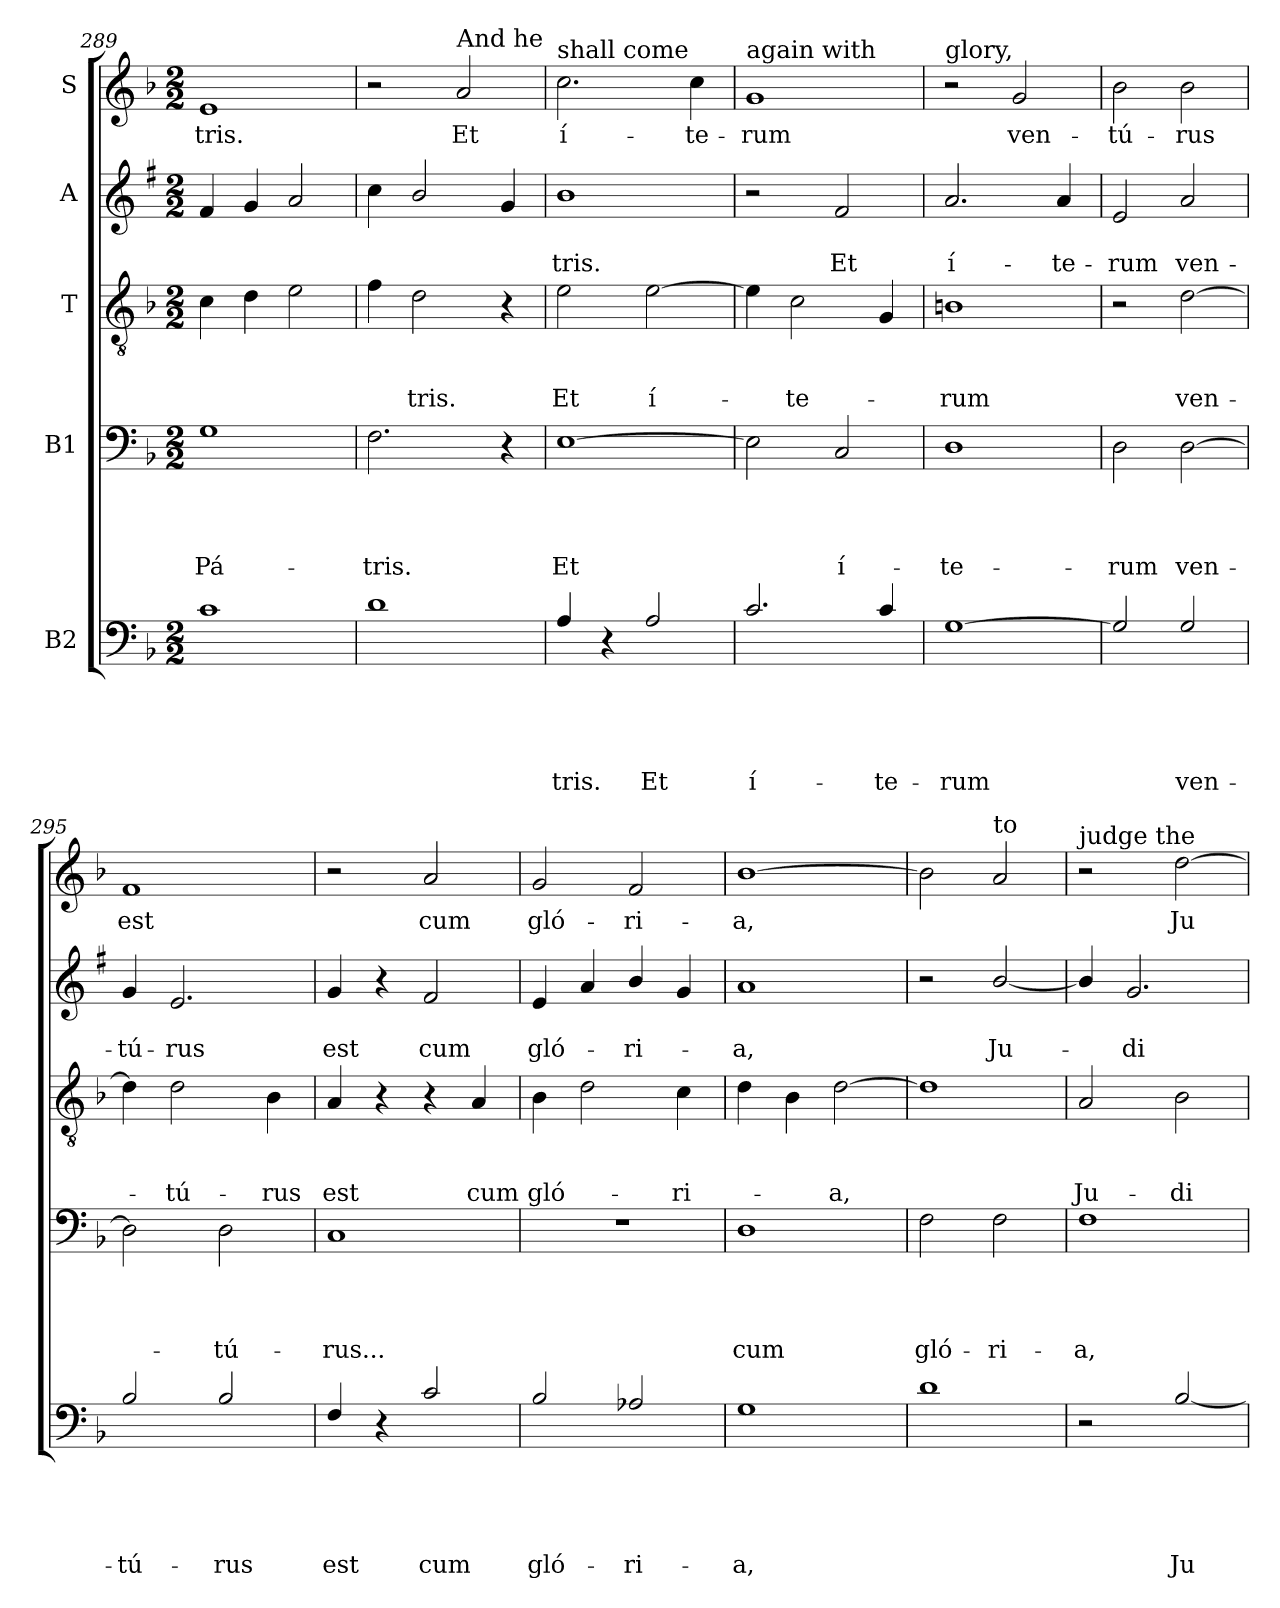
**kern	**text	**text	**text	**text	**text	**kern	**text	**text	**text	**text	**kern	**text	**text	**text	**kern	**text	**text	**kern	**text
*part5	*part5	*part5	*part5	*part5	*part5	*part4	*part4	*part4	*part4	*part4	*part3	*part3	*part3	*part3	*part2	*part2	*part2	*part1	*part1
*staff5	*staff5	*staff5	*staff5	*staff5	*staff5	*staff4	*staff4	*staff4	*staff4	*staff4	*staff3	*staff3	*staff3	*staff3	*staff2	*staff2	*staff2	*staff1	*staff1
*I"B2	*	*	*	*	*	*I"B1	*	*	*	*	*I"T	*	*	*	*I"A	*	*	*I"S	*
*clefF4	*	*	*	*	*	*clefF4	*	*	*	*	*clefGv2	*	*	*	*clefG2	*	*	*clefG2	*
*ITrd7c12	*	*	*	*	*	*	*	*	*	*	*	*	*	*	*ITrd1c2	*	*	*	*
*k[b-]	*	*	*	*	*	*k[b-]	*	*	*	*	*k[b-]	*	*	*	*k[b-]	*	*	*k[b-]	*
*F:	*	*	*	*	*	*F:	*	*	*	*	*F:	*	*	*	*F:	*	*	*F:	*
*M2/2	*	*	*	*	*	*M2/2	*	*	*	*	*M2/2	*	*	*	*M2/2	*	*	*M2/2	*
=289	=289	=289	=289	=289	=289	=289	=289	=289	=289	=289	=289	=289	=289	=289	=289	=289	=289	=289	=289
!	!	!	!	!	!	!	!	!	!	!LO:LY:b	!	!	!	!	!	!	!	!	!LO:LY:b
1C	.	.	.	.	.	1G	.	.	.	Pá-	4c\	.	.	.	4e/	.	.	1e	-tris.
.	.	.	.	.	.	.	.	.	.	.	4d\	.	.	.	4f/	.	.	.	.
.	.	.	.	.	.	.	.	.	.	.	2e\	.	.	.	2g/	.	.	.	.
!!LO:PB:g=z
=290	=290	=290	=290	=290	=290	=290	=290	=290	=290	=290	=290	=290	=290	=290	=290	=290	=290	=290	=290
!	!	!	!	!	!	!	!	!	!	!LO:LY:b	!	!	!	!	!	!	!	!	!
1D	.	.	.	.	.	2.F\	.	.	.	-tris.	4f\	.	.	.	4b-\	.	.	2r	.
!	!	!	!	!	!	!	!	!	!	!	!	!	!	!LO:LY:b	!	!	!	!	!
.	.	.	.	.	.	.	.	.	.	.	2d\	.	.	-tris.	2a/	.	.	.	.
!	!	!	!	!	!	!	!	!	!	!	!	!	!	!	!	!	!	!LO:TX:a:t=And he	!
!	!	!	!	!	!	!	!	!	!	!	!	!	!	!	!	!	!	!	!LO:LY:b
.	.	.	.	.	.	.	.	.	.	.	.	.	.	.	.	.	.	2a/	Et
.	.	.	.	.	.	4r	.	.	.	.	4r	.	.	.	4f/	.	.	.	.
=291	=291	=291	=291	=291	=291	=291	=291	=291	=291	=291	=291	=291	=291	=291	=291	=291	=291	=291	=291
!	!	!	!	!	!	!	!	!	!	!	!	!	!	!	!	!	!	!LO:TX:a:t=shall come	!
!	!	!	!	!	!LO:LY:b	!	!	!	!	!LO:LY:b	!	!	!	!LO:LY:b	!	!	!LO:LY:b	!	!LO:LY:b
4AA/	.	.	.	.	-tris.	[1E	.	.	.	Et	2e\	.	.	Et	1a	.	-tris.	2.cc\	í-
4r	.	.	.	.	.	.	.	.	.	.	.	.	.	.	.	.	.	.	.
!	!	!	!	!	!LO:LY:b	!	!	!	!	!	!	!	!	!LO:LY:b	!	!	!	!	!
2AA/	.	.	.	.	Et	.	.	.	.	.	[2e\	.	.	í-	.	.	.	.	.
!	!	!	!	!	!	!	!	!	!	!	!	!	!	!	!	!	!	!	!LO:LY:b
.	.	.	.	.	.	.	.	.	.	.	.	.	.	.	.	.	.	4cc\	-te-
=292	=292	=292	=292	=292	=292	=292	=292	=292	=292	=292	=292	=292	=292	=292	=292	=292	=292	=292	=292
!	!	!	!	!	!	!	!	!	!	!	!	!	!	!	!	!	!	!LO:TX:a:t=again with	!
!	!	!	!	!	!LO:LY:b	!	!	!	!	!	!	!	!	!	!	!	!	!	!LO:LY:b
2.C/	.	.	.	.	í-	2E\]	.	.	.	.	4e\]	.	.	.	2r	.	.	1g	-rum
!	!	!	!	!	!	!	!	!	!	!	!	!	!	!LO:LY:b	!	!	!	!	!
.	.	.	.	.	.	.	.	.	.	.	2c\	.	.	-te-	.	.	.	.	.
!	!	!	!	!	!	!	!	!	!	!LO:LY:b	!	!	!	!	!	!	!LO:LY:b	!	!
.	.	.	.	.	.	2C/	.	.	.	í-	.	.	.	.	2e/	.	Et	.	.
!	!	!	!	!	!LO:LY:b	!	!	!	!	!	!	!	!	!	!	!	!	!	!
4C/	.	.	.	.	-te-	.	.	.	.	.	4G/	.	.	.	.	.	.	.	.
=293	=293	=293	=293	=293	=293	=293	=293	=293	=293	=293	=293	=293	=293	=293	=293	=293	=293	=293	=293
!	!	!	!	!	!	!	!	!	!	!	!	!	!	!	!	!	!	!LO:TX:a:t=glory,	!
!	!	!	!	!	!LO:LY:b	!	!	!	!	!LO:LY:b	!	!	!	!LO:LY:b	!	!	!LO:LY:b	!	!
[1GG	.	.	.	.	-rum	1D	.	.	.	-te-	1B	.	.	-rum	2.g/	.	í-	2r	.
!	!	!	!	!	!	!	!	!	!	!	!	!	!	!	!	!	!	!	!LO:LY:b
.	.	.	.	.	.	.	.	.	.	.	.	.	.	.	.	.	.	2g/	ven-
!	!	!	!	!	!	!	!	!	!	!	!	!	!	!	!	!	!LO:LY:b	!	!
.	.	.	.	.	.	.	.	.	.	.	.	.	.	.	4g/	.	-te-	.	.
=294	=294	=294	=294	=294	=294	=294	=294	=294	=294	=294	=294	=294	=294	=294	=294	=294	=294	=294	=294
!	!	!	!	!	!	!	!	!	!	!LO:LY:b	!	!	!	!	!	!	!LO:LY:b	!	!LO:LY:b
2GG/]	.	.	.	.	.	2D\	.	.	.	-rum	2r	.	.	.	2d/	.	-rum	2b-\	-tú-
!	!	!	!	!	!LO:LY:b	!	!	!	!	!LO:LY:b	!	!	!	!LO:LY:b	!	!	!LO:LY:b	!	!LO:LY:b
2GG/	.	.	.	.	ven-	[2D\	.	.	.	ven-	[2d\	.	.	ven-	2g/	.	ven-	2b-\	-rus
=295	=295	=295	=295	=295	=295	=295	=295	=295	=295	=295	=295	=295	=295	=295	=295	=295	=295	=295	=295
!	!	!	!	!	!LO:LY:b	!	!	!	!	!	!	!	!	!	!	!	!LO:LY:b	!	!LO:LY:b
2BB-/	.	.	.	.	-tú-	2D\]	.	.	.	.	4d\]	.	.	.	4f/	.	-tú-	1f	est
!	!	!	!	!	!	!	!	!	!	!	!	!	!	!LO:LY:b	!	!	!LO:LY:b	!	!
.	.	.	.	.	.	.	.	.	.	.	2d\	.	.	-tú-	2.d/	.	-rus	.	.
!	!	!	!	!	!LO:LY:b	!	!	!	!	!LO:LY:b	!	!	!	!	!	!	!	!	!
2BB-/	.	.	.	.	-rus	2D\	.	.	.	-tú-	.	.	.	.	.	.	.	.	.
!	!	!	!	!	!	!	!	!	!	!	!	!	!	!LO:LY:b	!	!	!	!	!
.	.	.	.	.	.	.	.	.	.	.	4B-\	.	.	-rus	.	.	.	.	.
!!LO:LB:g=z
=296	=296	=296	=296	=296	=296	=296	=296	=296	=296	=296	=296	=296	=296	=296	=296	=296	=296	=296	=296
!	!	!	!	!	!LO:LY:b	!	!	!	!	!LO:LY:b	!	!	!	!LO:LY:b	!	!	!LO:LY:b	!	!
4FF/	.	.	.	.	est	1C	.	.	.	-rus...	4A/	.	.	est	4f/	.	est	2r	.
4r	.	.	.	.	.	.	.	.	.	.	4r	.	.	.	4r	.	.	.	.
!	!	!	!	!	!LO:LY:b	!	!	!	!	!	!	!	!	!	!	!	!LO:LY:b	!	!LO:LY:b
2C/	.	.	.	.	cum	.	.	.	.	.	4r	.	.	.	2e/	.	cum	2a/	cum
!	!	!	!	!	!	!	!	!	!	!	!	!	!	!LO:LY:b	!	!	!	!	!
.	.	.	.	.	.	.	.	.	.	.	4A/	.	.	cum	.	.	.	.	.
=297	=297	=297	=297	=297	=297	=297	=297	=297	=297	=297	=297	=297	=297	=297	=297	=297	=297	=297	=297
!	!	!	!	!	!LO:LY:b	!	!	!	!	!	!	!	!	!LO:LY:b	!	!	!LO:LY:b	!	!LO:LY:b
2BB-/	.	.	.	.	gló-	1r	.	.	.	.	4B-\	.	.	gló-	4d/	.	gló-	2g/	gló-
.	.	.	.	.	.	.	.	.	.	.	2d\	.	.	.	4g/	.	.	.	.
!	!	!	!	!	!LO:LY:b	!	!	!	!	!	!	!	!	!	!	!	!LO:LY:b	!	!LO:LY:b
2AA-X/	.	.	.	.	-ri-	.	.	.	.	.	.	.	.	.	4a/	.	-ri-	2f/	-ri-
!	!	!	!	!	!	!	!	!	!	!	!	!	!	!LO:LY:b	!	!	!	!	!
.	.	.	.	.	.	.	.	.	.	.	4c\	.	.	-ri-	4f/	.	.	.	.
=298	=298	=298	=298	=298	=298	=298	=298	=298	=298	=298	=298	=298	=298	=298	=298	=298	=298	=298	=298
!	!	!	!	!	!LO:LY:b	!	!	!	!	!LO:LY:b	!	!	!	!	!	!	!LO:LY:b	!	!LO:LY:b
1GG	.	.	.	.	-a,	1D	.	.	.	cum	4d\	.	.	.	1g	.	-a,	[1b-	-a,
.	.	.	.	.	.	.	.	.	.	.	4B-\	.	.	.	.	.	.	.	.
!	!	!	!	!	!	!	!	!	!	!	!	!	!	!LO:LY:b	!	!	!	!	!
.	.	.	.	.	.	.	.	.	.	.	[2d\	.	.	-a,	.	.	.	.	.
=299	=299	=299	=299	=299	=299	=299	=299	=299	=299	=299	=299	=299	=299	=299	=299	=299	=299	=299	=299
!	!	!	!	!	!	!	!	!	!	!LO:LY:b	!	!	!	!	!	!	!	!	!
1D	.	.	.	.	.	2F\	.	.	.	gló-	1d]	.	.	.	2r	.	.	2b-\]	.
!	!	!	!	!	!	!	!	!	!	!	!	!	!	!	!	!	!	!LO:TX:a:t=to	!
!	!	!	!	!	!	!	!	!	!	!LO:LY:b	!	!	!	!	!	!	!LO:LY:b	!	!
.	.	.	.	.	.	2F\	.	.	.	-ri-	.	.	.	.	[2a/	.	Ju-	2a/	.
=300	=300	=300	=300	=300	=300	=300	=300	=300	=300	=300	=300	=300	=300	=300	=300	=300	=300	=300	=300
!	!	!	!	!	!	!	!	!	!	!	!	!	!	!	!	!	!	!LO:TX:a:t=judge the	!
!	!	!	!	!	!	!	!	!	!	!LO:LY:b	!	!	!	!LO:LY:b	!	!	!	!	!
2r	.	.	.	.	.	1F	.	.	.	-a,	2A/	.	.	Ju-	4a/]	.	.	2r	.
!	!	!	!	!	!	!	!	!	!	!	!	!	!	!	!	!	!LO:LY:b	!	!
.	.	.	.	.	.	.	.	.	.	.	.	.	.	.	2.f/	.	-di-	.	.
!	!	!	!	!	!LO:LY:b	!	!	!	!	!	!	!	!	!LO:LY:b	!	!	!	!	!LO:LY:b
[2BB-/	.	.	.	.	Ju-	.	.	.	.	.	2B-\	.	.	-di-	.	.	.	[2dd\	Ju-
=	=	=	=	=	=	=	=	=	=	=	=	=	=	=	=	=	=	=	=
*-	*-	*-	*-	*-	*-	*-	*-	*-	*-	*-	*-	*-	*-	*-	*-	*-	*-	*-	*-
